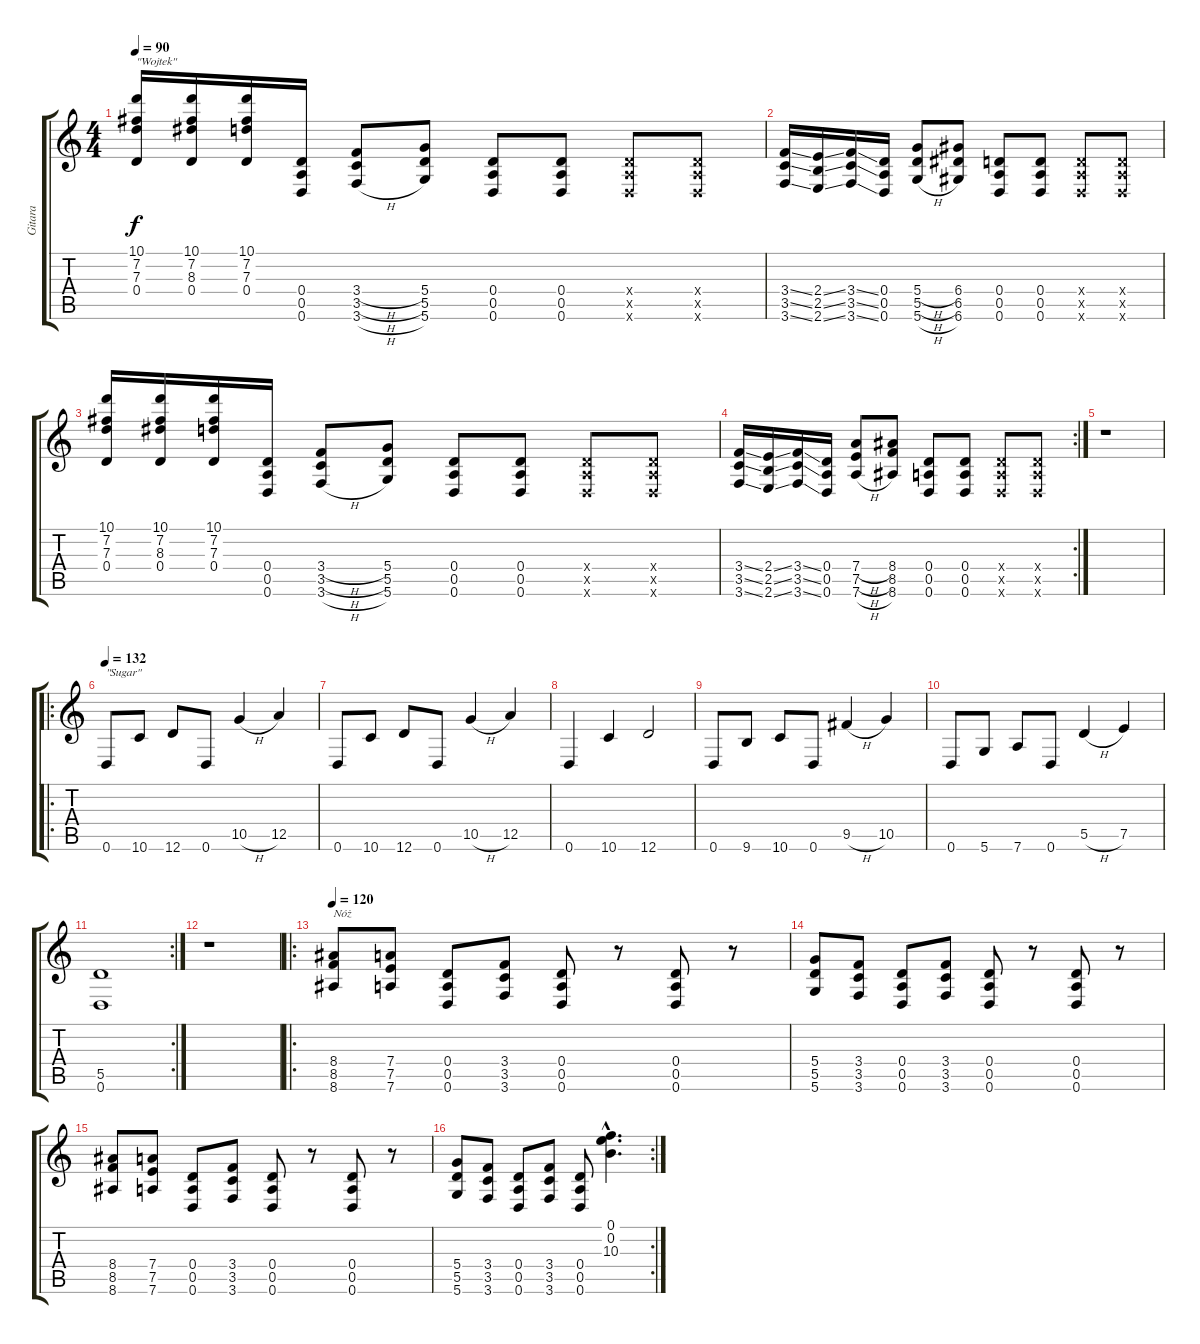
\track ("Gitara" "Gitara") {instrument distortionguitar}
\staff {score tabs}
\tuning (E4 B3 G3 D3 A2 D2) {hide}
\ts (4 4)
\tempo 90
\clef g2
\ks c
(10.1 7.2 7.3 0.4).16{txt "\"Wojtek\"" dy f instrument distortionguitar} (10.1 7.2 8.3 0.4).16 (10.1 7.2 7.3 0.4).16 (0.4 0.5 0.6).16 (3.4{h} 3.5{h} 3.6{h}).8 (5.4 5.5 5.6).8 (0.4 0.5 0.6).8 (0.4 0.5 0.6).8 (0.4{x} 0.5{x} 0.6{x}).8 (0.4{x} 0.5{x} 0.6{x}).8 |
(3.4{ss} 3.5{ss} 3.6{ss}).16 (2.4{ss} 2.5{ss} 2.6{ss}).16 (3.4{ss} 3.5{ss} 3.6{ss}).16 (0.4 0.5 0.6).16 (5.4{h} 5.5{h} 5.6{h}).8 (6.4 6.5 6.6).8 (0.4 0.5 0.6).8 (0.4 0.5 0.6).8 (0.4{x} 0.5{x} 0.6{x}).8 (0.4{x} 0.5{x} 0.6{x}).8 |
(10.1 7.2 7.3 0.4).16 (10.1 7.2 8.3 0.4).16 (10.1 7.2 7.3 0.4).16 (0.4 0.5 0.6).16 (3.4{h} 3.5{h} 3.6{h}).8 (5.4 5.5 5.6).8 (0.4 0.5 0.6).8 (0.4 0.5 0.6).8 (0.4{x} 0.5{x} 0.6{x}).8 (0.4{x} 0.5{x} 0.6{x}).8 |
\rc 2
(3.4{ss} 3.5{ss} 3.6{ss}).16 (2.4{ss} 2.5{ss} 2.6{ss}).16 (3.4{ss} 3.5{ss} 3.6{ss}).16 (0.4 0.5 0.6).16 (7.4{h} 7.5{h} 7.6{h}).8 (8.4 8.5 8.6).8 (0.4 0.5 0.6).8 (0.4 0.5 0.6).8 (0.4{x} 0.5{x} 0.6{x}).8 (0.4{x} 0.5{x} 0.6{x}).8 |
r.1 |
\ro
\tempo 132
0.6.8{txt "\"Sugar\""} 10.6.8 12.6.8 0.6.8 10.5{h}.4 12.5.4 |
0.6.8 10.6.8 12.6.8 0.6.8 10.5{h}.4 12.5.4 |
0.6.4 10.6.4 12.6.2 |
0.6.8 9.6.8 10.6.8 0.6.8 9.5{h}.4 10.5.4 |
0.6.8 5.6.8 7.6.8 0.6.8 5.5{h}.4 7.5.4 |
\rc 2
(5.5 0.6).1 |
r.1 |
\ro
\tempo 120
(8.4 8.5 8.6).8{txt "Nóż"} (7.4 7.5 7.6).8 (0.4 0.5 0.6).8 (3.4 3.5 3.6).8 (0.4 0.5 0.6).8 r.8 (0.4 0.5 0.6).8 r.8 |
(5.4 5.5 5.6).8 (3.4 3.5 3.6).8 (0.4 0.5 0.6).8 (3.4 3.5 3.6).8 (0.4 0.5 0.6).8 r.8 (0.4 0.5 0.6).8 r.8 |
(8.4 8.5 8.6).8 (7.4 7.5 7.6).8 (0.4 0.5 0.6).8 (3.4 3.5 3.6).8 (0.4 0.5 0.6).8 r.8 (0.4 0.5 0.6).8 r.8 |
\rc 2
(5.4 5.5 5.6).8 (3.4 3.5 3.6).8 (0.4 0.5 0.6).8 (3.4 3.5 3.6).8 (0.4 0.5 0.6).8 (0.1{hac} 0.2{hac} 10.3{hac}).4{d}
